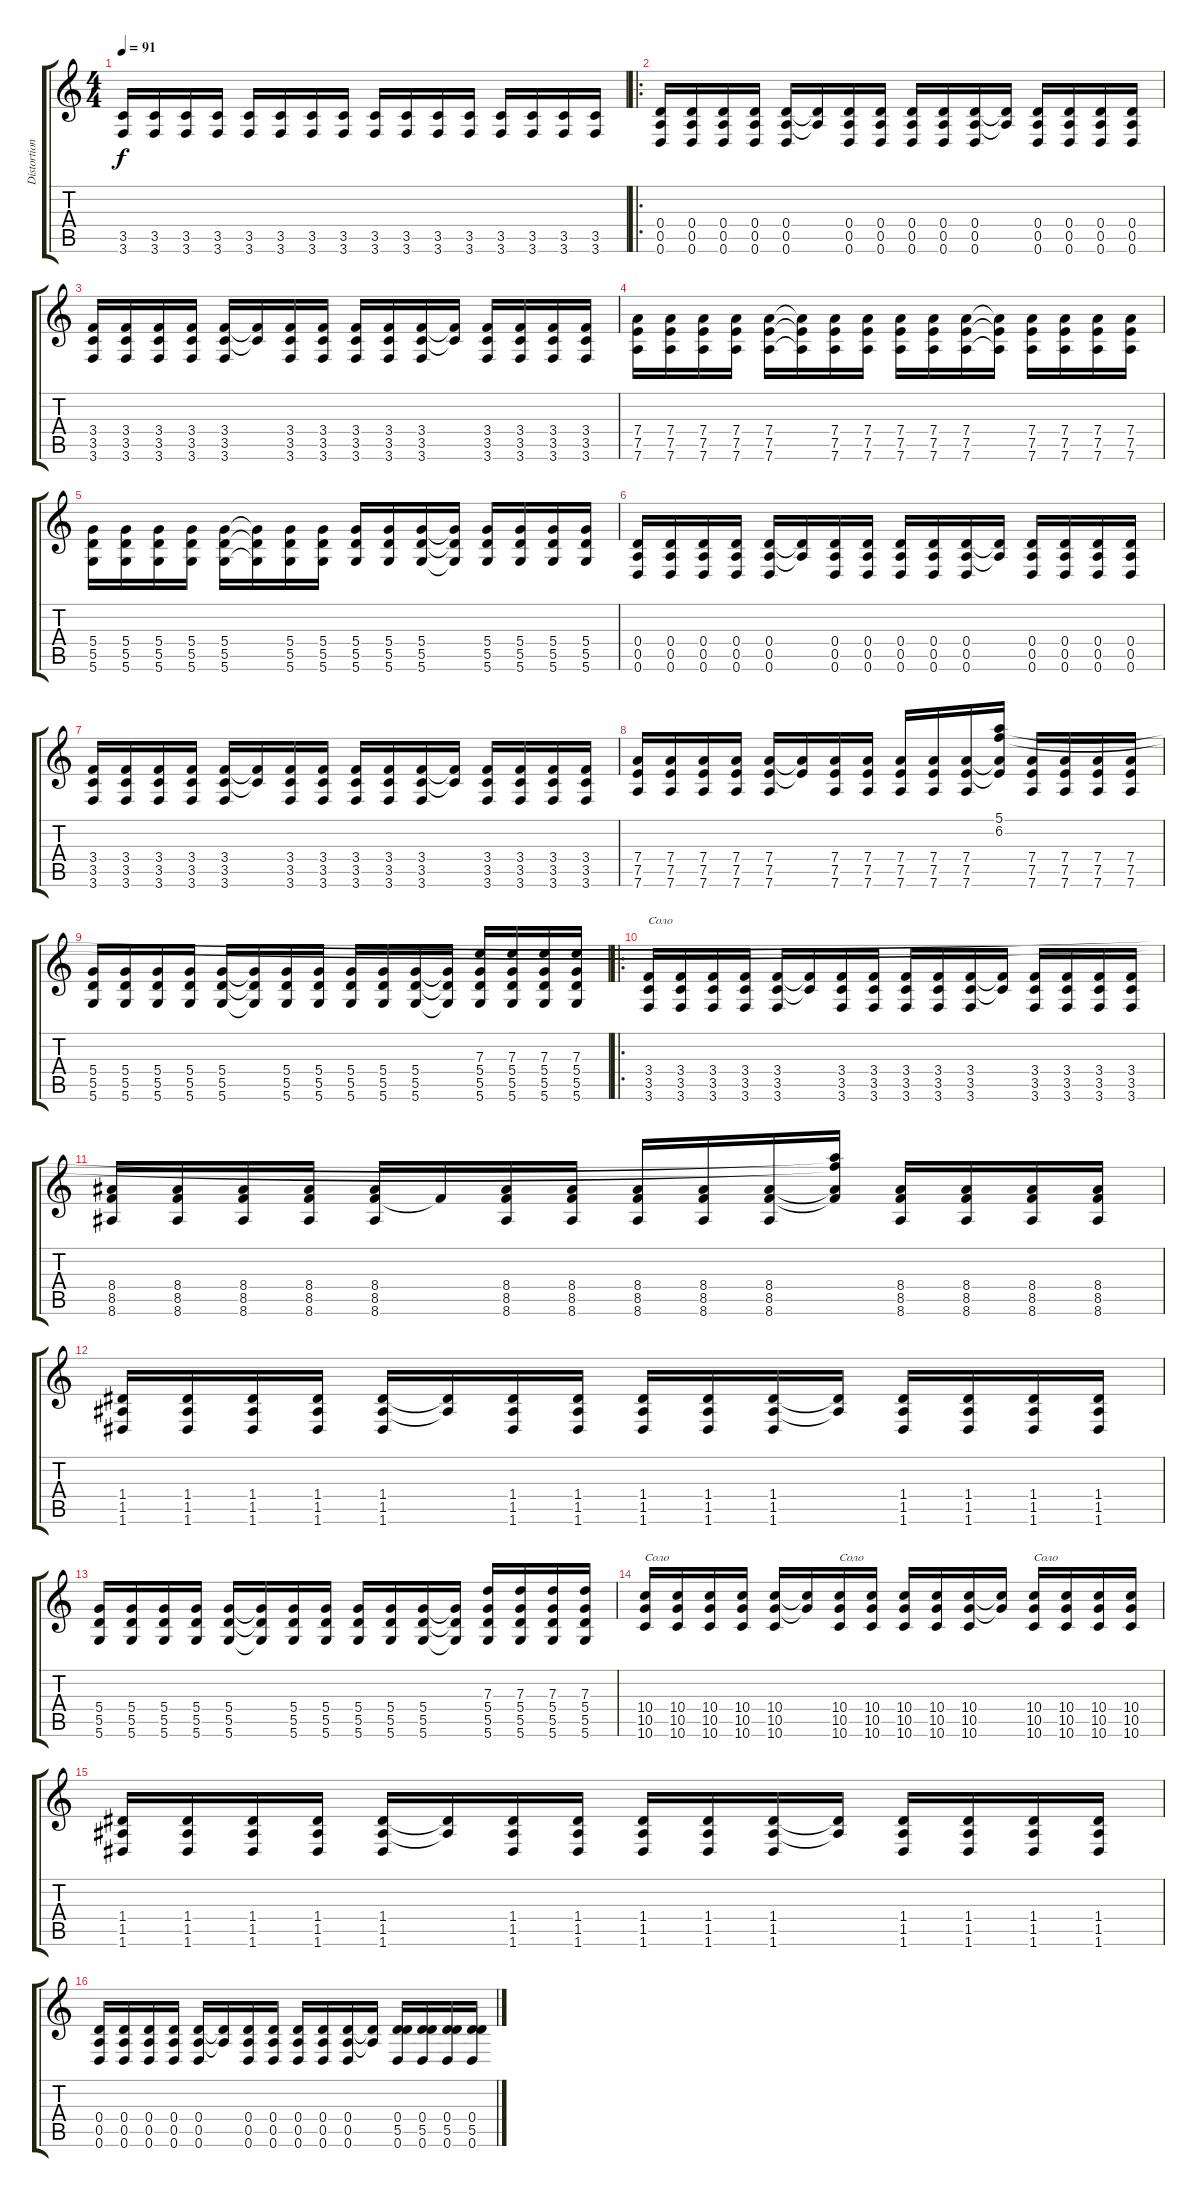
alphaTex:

\track ("Distortion Guitar" "Distortion") {instrument distortionguitar}
\staff {score tabs}
\tuning (E4 B3 G3 D3 A2 D2) {hide}
\ts (4 4)
\tempo 91
\clef g2
\ks c
(3.5 3.6).16{dy f} (3.5 3.6).16 (3.5 3.6).16 (3.5 3.6).16 (3.5 3.6).16 (3.5 3.6).16 (3.5 3.6).16 (3.5 3.6).16 (3.5 3.6).16 (3.5 3.6).16 (3.5 3.6).16 (3.5 3.6).16 (3.5 3.6).16 (3.5 3.6).16 (3.5 3.6).16 (3.5 3.6).16 |
\ro
(0.4 0.5 0.6).16 (0.4 0.5 0.6).16 (0.4 0.5 0.6).16 (0.4 0.5 0.6).16 (0.4 0.5 0.6).16 (0.4{t} 0.5{t}).16 (0.4 0.5 0.6).16 (0.4 0.5 0.6).16 (0.4 0.5 0.6).16 (0.4 0.5 0.6).16 (0.4 0.5 0.6).16 (0.4{t} 0.5{t}).16 (0.4 0.5 0.6).16 (0.4 0.5 0.6).16 (0.4 0.5 0.6).16 (0.4 0.5 0.6).16 |
(3.4 3.5 3.6).16 (3.4 3.5 3.6).16 (3.4 3.5 3.6).16 (3.4 3.5 3.6).16 (3.4 3.5 3.6).16 (3.4{t} 3.5{t}).16 (3.4 3.5 3.6).16 (3.4 3.5 3.6).16 (3.4 3.5 3.6).16 (3.4 3.5 3.6).16 (3.4 3.5 3.6).16 (3.4{t} 3.5{t}).16 (3.4 3.5 3.6).16 (3.4 3.5 3.6).16 (3.4 3.5 3.6).16 (3.4 3.5 3.6).16 |
(7.4 7.5 7.6).16{beam Down} (7.4 7.5 7.6).16{beam Down} (7.4 7.5 7.6).16{beam Down} (7.4 7.5 7.6).16{beam Down} (7.4 7.5 7.6).16{beam Down} (7.4{t} 7.5{t} 7.6{t}).16{beam Down} (7.4 7.5 7.6).16{beam Down} (7.4 7.5 7.6).16{beam Down} (7.4 7.5 7.6).16{beam Down} (7.4 7.5 7.6).16{beam Down} (7.4 7.5 7.6).16{beam Down} (7.4{t} 7.5{t} 7.6{t}).16{beam Down} (7.4 7.5 7.6).16{beam Down} (7.4 7.5 7.6).16{beam Down} (7.4 7.5 7.6).16{beam Down} (7.4 7.5 7.6).16{beam Down} |
(5.4 5.5 5.6).16{beam Down} (5.4 5.5 5.6).16{beam Down} (5.4 5.5 5.6).16{beam Down} (5.4 5.5 5.6).16{beam Down} (5.4 5.5 5.6).16{beam Down} (5.4{t} 5.5{t} 5.6{t}).16{beam Down} (5.4 5.5 5.6).16{beam Down} (5.4 5.5 5.6).16{beam Down} (5.4 5.5 5.6).16 (5.4 5.5 5.6).16 (5.4 5.5 5.6).16 (5.4{t} 5.5{t} 5.6{t}).16 (5.4 5.5 5.6).16 (5.4 5.5 5.6).16 (5.4 5.5 5.6).16 (5.4 5.5 5.6).16 |
(0.4 0.5 0.6).16 (0.4 0.5 0.6).16 (0.4 0.5 0.6).16 (0.4 0.5 0.6).16 (0.4 0.5 0.6).16 (0.4{t} 0.5{t}).16 (0.4 0.5 0.6).16 (0.4 0.5 0.6).16 (0.4 0.5 0.6).16 (0.4 0.5 0.6).16 (0.4 0.5 0.6).16 (0.4{t} 0.5{t}).16 (0.4 0.5 0.6).16 (0.4 0.5 0.6).16 (0.4 0.5 0.6).16 (0.4 0.5 0.6).16 |
(3.4 3.5 3.6).16 (3.4 3.5 3.6).16 (3.4 3.5 3.6).16 (3.4 3.5 3.6).16 (3.4 3.5 3.6).16 (3.4{t} 3.5{t}).16 (3.4 3.5 3.6).16 (3.4 3.5 3.6).16 (3.4 3.5 3.6).16 (3.4 3.5 3.6).16 (3.4 3.5 3.6).16 (3.4{t} 3.5{t}).16 (3.4 3.5 3.6).16 (3.4 3.5 3.6).16 (3.4 3.5 3.6).16 (3.4 3.5 3.6).16 |
(7.4 7.5 7.6).16 (7.4 7.5 7.6).16 (7.4 7.5 7.6).16 (7.4 7.5 7.6).16 (7.4 7.5 7.6).16 (7.4{t} 7.5{t}).16 (7.4 7.5 7.6).16 (7.4 7.5 7.6).16 (7.4 7.5 7.6).16 (7.4 7.5 7.6).16 (7.4 7.5 7.6).16 (5.1 6.2 7.4{t} 7.5{t}).16 (7.4 7.5 7.6).16 (7.4 7.5 7.6).16 (7.4 7.5 7.6).16 (7.4 7.5 7.6).16 |
(5.4 5.5 5.6).16 (5.4 5.5 5.6).16 (5.4 5.5 5.6).16 (5.4 5.5 5.6).16 (5.4 5.5 5.6).16 (5.4{t} 5.5{t} 5.6{t}).16 (5.4 5.5 5.6).16 (5.4 5.5 5.6).16 (5.4 5.5 5.6).16 (5.4 5.5 5.6).16 (5.4 5.5 5.6).16 (5.4{t} 5.5{t} 5.6{t}).16 (7.3 5.4 5.5 5.6).16 (7.3 5.4 5.5 5.6).16 (7.3 5.4 5.5 5.6).16 (7.3 5.4 5.5 5.6).16 |
\ro
(3.4 3.5 3.6).16{txt "Соло"} (3.4 3.5 3.6).16 (3.4 3.5 3.6).16 (3.4 3.5 3.6).16 (3.4 3.5 3.6).16 (3.4{t} 3.5{t}).16 (3.4 3.5 3.6).16 (3.4 3.5 3.6).16 (3.4 3.5 3.6).16 (3.4 3.5 3.6).16 (3.4 3.5 3.6).16 (3.4{t} 3.5{t}).16 (3.4 3.5 3.6).16 (3.4 3.5 3.6).16 (3.4 3.5 3.6).16 (3.4 3.5 3.6).16 |
(8.4 8.5 8.6).16 (8.4 8.5 8.6).16 (8.4 8.5 8.6).16 (8.4 8.5 8.6).16 (8.4 8.5 8.6).16 8.5{t}.16 (8.4 8.5 8.6).16 (8.4 8.5 8.6).16 (8.4 8.5 8.6).16 (8.4 8.5 8.6).16 (8.4 8.5 8.6).16 (5.1{t} 6.2{t} 8.4{t} 8.5{t}).16 (8.4 8.5 8.6).16 (8.4 8.5 8.6).16 (8.4 8.5 8.6).16 (8.4 8.5 8.6).16 |
(1.4 1.5 1.6).16 (1.4 1.5 1.6).16 (1.4 1.5 1.6).16 (1.4 1.5 1.6).16 (1.4 1.5 1.6).16 (1.4{t} 1.5{t}).16 (1.4 1.5 1.6).16 (1.4 1.5 1.6).16 (1.4 1.5 1.6).16 (1.4 1.5 1.6).16 (1.4 1.5 1.6).16 (1.4{t} 1.5{t}).16 (1.4 1.5 1.6).16 (1.4 1.5 1.6).16 (1.4 1.5 1.6).16 (1.4 1.5 1.6).16 |
(5.4 5.5 5.6).16 (5.4 5.5 5.6).16 (5.4 5.5 5.6).16 (5.4 5.5 5.6).16 (5.4 5.5 5.6).16 (5.4{t} 5.5{t} 5.6{t}).16 (5.4 5.5 5.6).16 (5.4 5.5 5.6).16 (5.4 5.5 5.6).16 (5.4 5.5 5.6).16 (5.4 5.5 5.6).16 (5.4{t} 5.5{t} 5.6{t}).16 (7.3 5.4 5.5 5.6).16 (7.3 5.4 5.5 5.6).16 (7.3 5.4 5.5 5.6).16 (7.3 5.4 5.5 5.6).16 |
(10.4 10.5 10.6).16{txt "Соло"} (10.4 10.5 10.6).16 (10.4 10.5 10.6).16 (10.4 10.5 10.6).16 (10.4 10.5 10.6).16 (10.4{t} 10.5{t}).16 (10.4 10.5 10.6).16{txt "Соло"} (10.4 10.5 10.6).16 (10.4 10.5 10.6).16 (10.4 10.5 10.6).16 (10.4 10.5 10.6).16 (10.4{t} 10.5{t}).16 (10.4 10.5 10.6).16{txt "Соло"} (10.4 10.5 10.6).16 (10.4 10.5 10.6).16 (10.4 10.5 10.6).16 |
(1.4 1.5 1.6).16 (1.4 1.5 1.6).16 (1.4 1.5 1.6).16 (1.4 1.5 1.6).16 (1.4 1.5 1.6).16 (1.4{t} 1.5{t}).16 (1.4 1.5 1.6).16 (1.4 1.5 1.6).16 (1.4 1.5 1.6).16 (1.4 1.5 1.6).16 (1.4 1.5 1.6).16 (1.4{t} 1.5{t}).16 (1.4 1.5 1.6).16 (1.4 1.5 1.6).16 (1.4 1.5 1.6).16 (1.4 1.5 1.6).16 |
(0.4 0.5 0.6).16 (0.4 0.5 0.6).16 (0.4 0.5 0.6).16 (0.4 0.5 0.6).16 (0.4 0.5 0.6).16 (0.4{t} 0.5{t}).16 (0.4 0.5 0.6).16 (0.4 0.5 0.6).16 (0.4 0.5 0.6).16 (0.4 0.5 0.6).16 (0.4 0.5 0.6).16 (0.4{t} 0.5{t}).16 (0.4 5.5 0.6).16 (0.4 5.5 0.6).16 (0.4 5.5 0.6).16 (0.4 5.5 0.6).16
